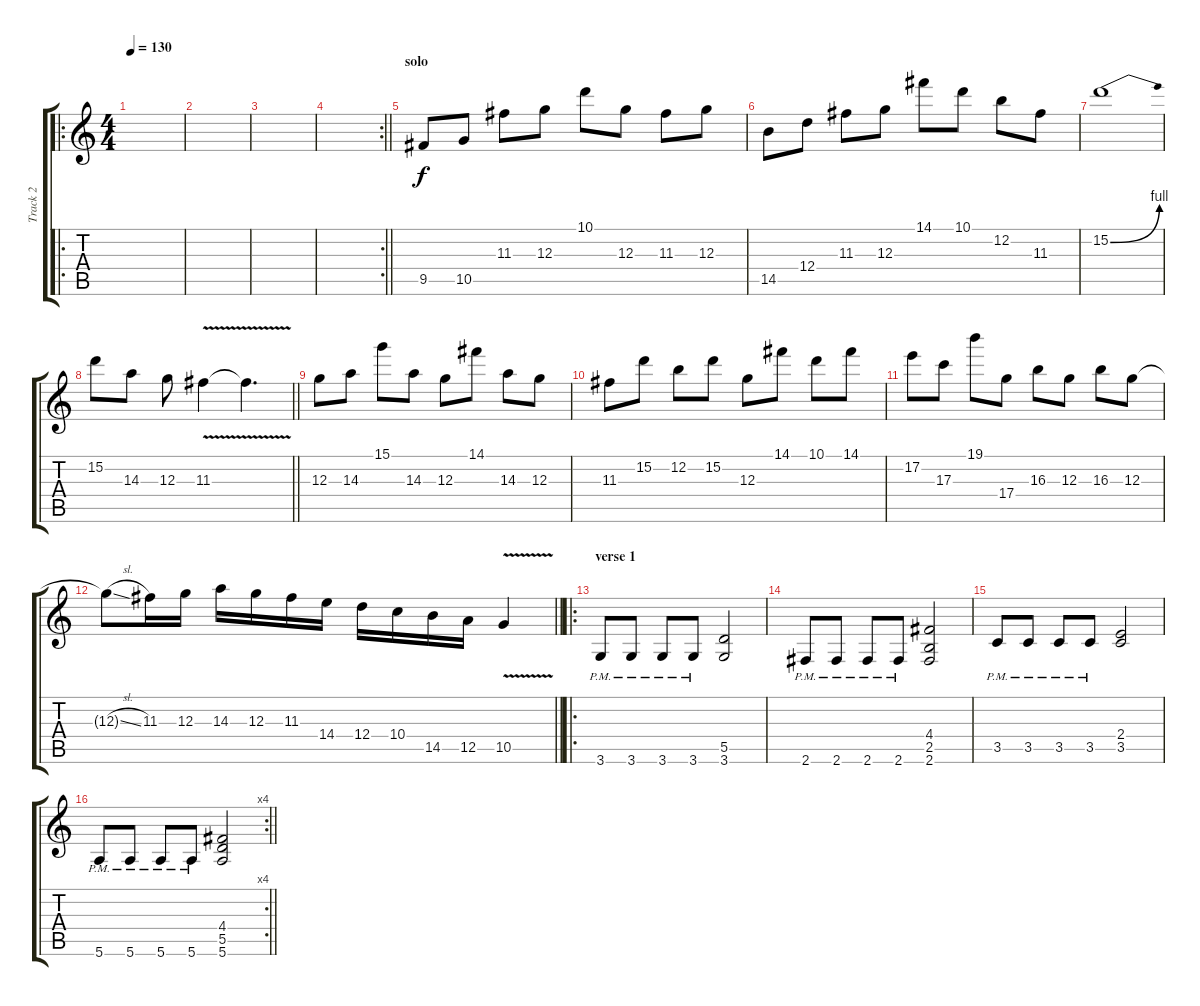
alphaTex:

\track ("Track 2" "Track 2") {instrument distortionguitar}
\staff {score tabs}
\tuning (E4 B3 G3 D3 A2 E2) {hide}
\ro
\ts (4 4)
\tempo 130
\clef g2
\ks c
|
|
|
\rc 2
\barLineRight lightlight
|
\section ("" "solo")
9.5.8 10.5.8 11.3.8 12.3.8 10.1.8 12.3.8 11.3.8 12.3.8 |
14.5.8 12.4.8 11.3.8 12.3.8 14.1.8 10.1.8 12.2.8 11.3.8 |
15.2{be (bend 0 0 60 4)}.1 |
\barLineRight lightlight
15.2.8 14.3.8 12.3.8 11.3{v}.4 11.3{t}.4{d} |
12.3.8 14.3.8 15.1.8 14.3.8 12.3.8 14.1.8 14.3.8 12.3.8 |
11.3.8 15.2.8 12.2.8 15.2.8 12.3.8 14.1.8 10.1.8 14.1.8 |
17.2.8 17.3.8 19.1.8 17.4.8 16.3.8 12.3.8 16.3.8 12.3.8 |
\barLineRight lightlight
12.3{sl t}.8 11.3.16 12.3.16 14.3.16 12.3.16 11.3.16 14.4.16 12.4.16 10.4.16 14.5.16 12.5.16 10.5{v}.4 |
\ro
\section ("" "verse 1")
3.6{pm}.8{volume 8 instrument distortionguitar} 3.6{pm}.8 3.6{pm}.8 3.6{pm}.8 (5.5 3.6).2 |
2.6{pm}.8 2.6{pm}.8 2.6{pm}.8 2.6{pm}.8 (4.4 2.5 2.6).2 |
3.5{pm}.8 3.5{pm}.8 3.5{pm}.8 3.5{pm}.8 (2.4 3.5).2 |
\rc 4
\barLineRight lightlight
5.6{pm}.8 5.6{pm}.8 5.6{pm}.8 5.6{pm}.8 (4.4 5.5 5.6).2
